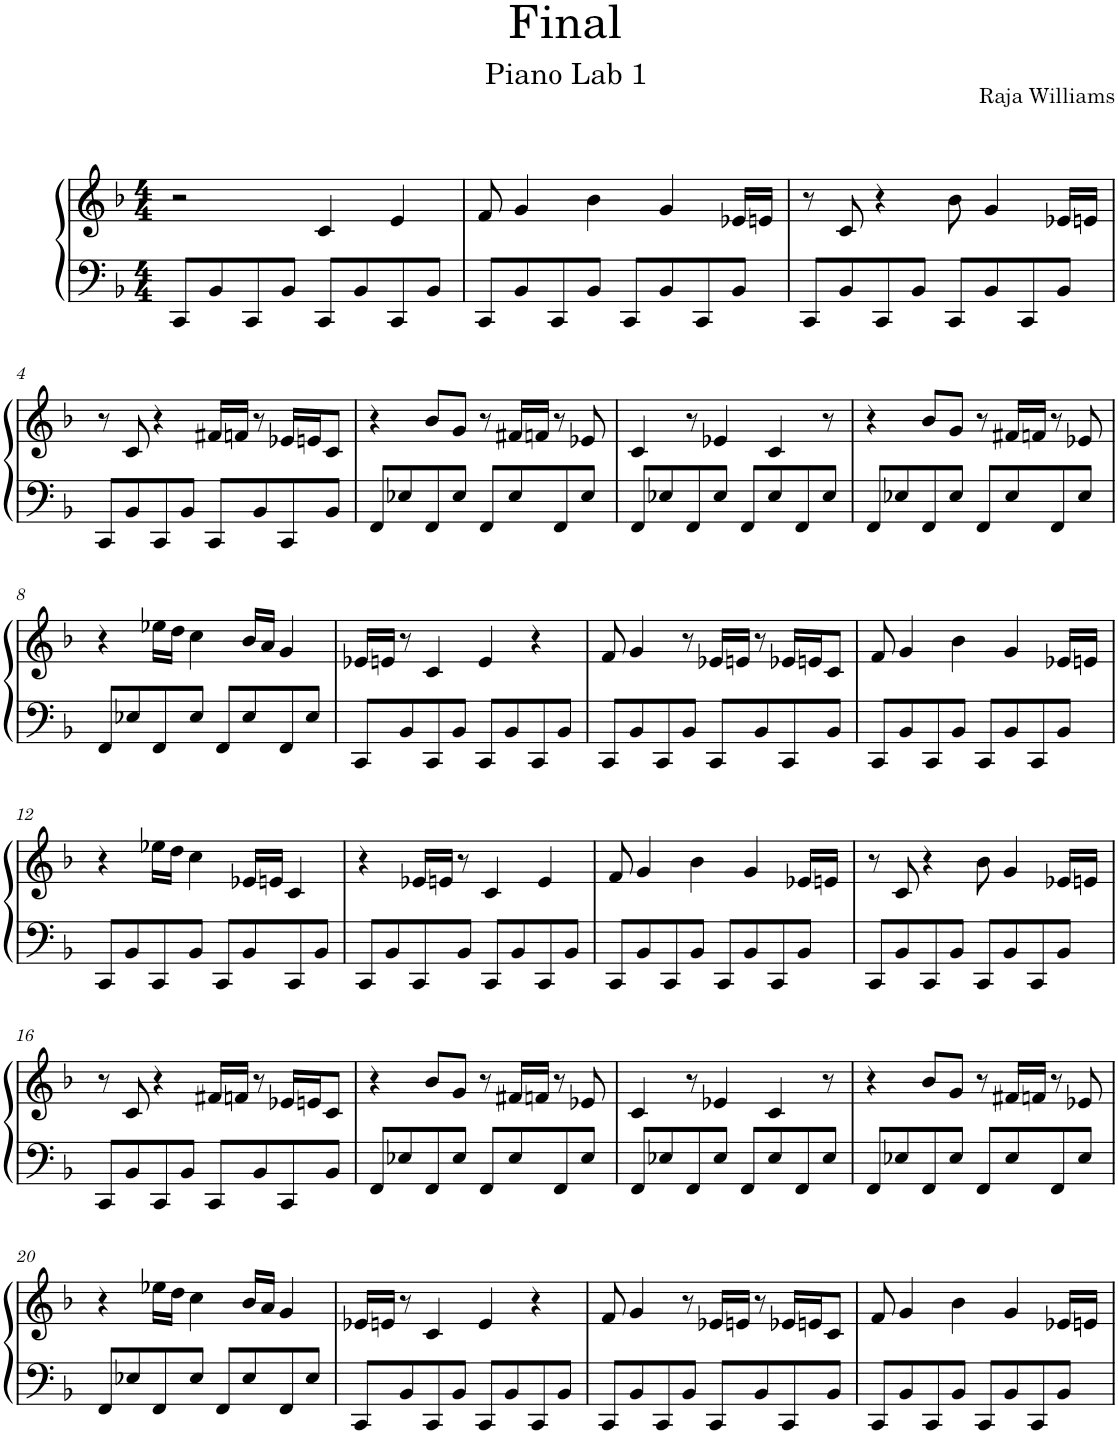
**kern	**kern
*part1	*part1
*staff2	*staff1
*I"Piano	*
*I'Pno.	*
*clefF4	*clefG2
*k[b-]	*k[b-]
*M4/4	*M4/4
=1	=1
8CC/L	2r
8BB-/	.
8CC/	.
8BB-/J	.
8CC/L	4c/
8BB-/	.
8CC/	4e/
8BB-/J	.
=2	=2
8CC/L	8f/
8BB-/	4g/
8CC/	.
8BB-/J	4b-\
8CC/L	.
8BB-/	4g/
8CC/	.
8BB-/J	16e-X/LL
.	16en/JJ
=3	=3
8CC/L	8r
8BB-/	8c/
8CC/	4r
8BB-/J	.
8CC/L	8b-\
8BB-/	4g/
8CC/	.
8BB-/J	16e-X/LL
.	16en/JJ
!!LO:LB:g=z
=4	=4
8CC/L	8r
8BB-/	8c/
8CC/	4r
8BB-/J	.
8CC/L	16f#X/LL
.	16fn/JJ
8BB-/	8r
8CC/	16e-X/LL
.	16en/J
8BB-/J	8c/J
=5	=5
8FF/L	4r
8E-X/	.
8FF/	8b-/L
8E-/J	8g/J
8FF/L	8r
8E-/	16f#X/LL
.	16fn/JJ
8FF/	8r
8E-/J	8e-X/
=6	=6
8FF/L	4c/
8E-X/	.
8FF/	8r
8E-/J	4e-X/
8FF/L	.
8E-/	4c/
8FF/	.
8E-/J	8r
=7	=7
8FF/L	4r
8E-X/	.
8FF/	8b-/L
8E-/J	8g/J
8FF/L	8r
8E-/	16f#X/LL
.	16fn/JJ
8FF/	8r
8E-/J	8e-X/
!!LO:LB:g=z
=8	=8
8FF/L	4r
8E-X/	.
8FF/	16ee-X\LL
.	16dd\JJ
8E-/J	4cc\
8FF/L	.
8E-/	16b-/LL
.	16a/JJ
8FF/	4g/
8E-/J	.
=9	=9
8CC/L	16e-X/LL
.	16en/JJ
8BB-/	8r
8CC/	4c/
8BB-/J	.
8CC/L	4e/
8BB-/	.
8CC/	4r
8BB-/J	.
=10	=10
8CC/L	8f/
8BB-/	4g/
8CC/	.
8BB-/J	8r
8CC/L	16e-X/LL
.	16en/JJ
8BB-/	8r
8CC/	16e-X/LL
.	16en/J
8BB-/J	8c/J
=11	=11
8CC/L	8f/
8BB-/	4g/
8CC/	.
8BB-/J	4b-\
8CC/L	.
8BB-/	4g/
8CC/	.
8BB-/J	16e-X/LL
.	16en/JJ
!!LO:LB:g=z
=12	=12
8CC/L	4r
8BB-/	.
8CC/	16ee-X\LL
.	16dd\JJ
8BB-/J	4cc\
8CC/L	.
8BB-/	16e-X/LL
.	16en/JJ
8CC/	4c/
8BB-/J	.
=13	=13
8CC/L	4r
8BB-/	.
8CC/	16e-X/LL
.	16en/JJ
8BB-/J	8r
8CC/L	4c/
8BB-/	.
8CC/	4e/
8BB-/J	.
=14	=14
8CC/L	8f/
8BB-/	4g/
8CC/	.
8BB-/J	4b-\
8CC/L	.
8BB-/	4g/
8CC/	.
8BB-/J	16e-X/LL
.	16en/JJ
=15	=15
8CC/L	8r
8BB-/	8c/
8CC/	4r
8BB-/J	.
8CC/L	8b-\
8BB-/	4g/
8CC/	.
8BB-/J	16e-X/LL
.	16en/JJ
!!LO:LB:g=z
=16	=16
8CC/L	8r
8BB-/	8c/
8CC/	4r
8BB-/J	.
8CC/L	16f#X/LL
.	16fn/JJ
8BB-/	8r
8CC/	16e-X/LL
.	16en/J
8BB-/J	8c/J
=17	=17
8FF/L	4r
8E-X/	.
8FF/	8b-/L
8E-/J	8g/J
8FF/L	8r
8E-/	16f#X/LL
.	16fn/JJ
8FF/	8r
8E-/J	8e-X/
=18	=18
8FF/L	4c/
8E-X/	.
8FF/	8r
8E-/J	4e-X/
8FF/L	.
8E-/	4c/
8FF/	.
8E-/J	8r
=19	=19
8FF/L	4r
8E-X/	.
8FF/	8b-/L
8E-/J	8g/J
8FF/L	8r
8E-/	16f#X/LL
.	16fn/JJ
8FF/	8r
8E-/J	8e-X/
!!LO:LB:g=z
=20	=20
8FF/L	4r
8E-X/	.
8FF/	16ee-X\LL
.	16dd\JJ
8E-/J	4cc\
8FF/L	.
8E-/	16b-/LL
.	16a/JJ
8FF/	4g/
8E-/J	.
=21	=21
8CC/L	16e-X/LL
.	16en/JJ
8BB-/	8r
8CC/	4c/
8BB-/J	.
8CC/L	4e/
8BB-/	.
8CC/	4r
8BB-/J	.
=22	=22
8CC/L	8f/
8BB-/	4g/
8CC/	.
8BB-/J	8r
8CC/L	16e-X/LL
.	16en/JJ
8BB-/	8r
8CC/	16e-X/LL
.	16en/J
8BB-/J	8c/J
=23	=23
8CC/L	8f/
8BB-/	4g/
8CC/	.
8BB-/J	4b-\
8CC/L	.
8BB-/	4g/
8CC/	.
8BB-/J	16e-X/LL
.	16en/JJ
=	=
*-	*-
